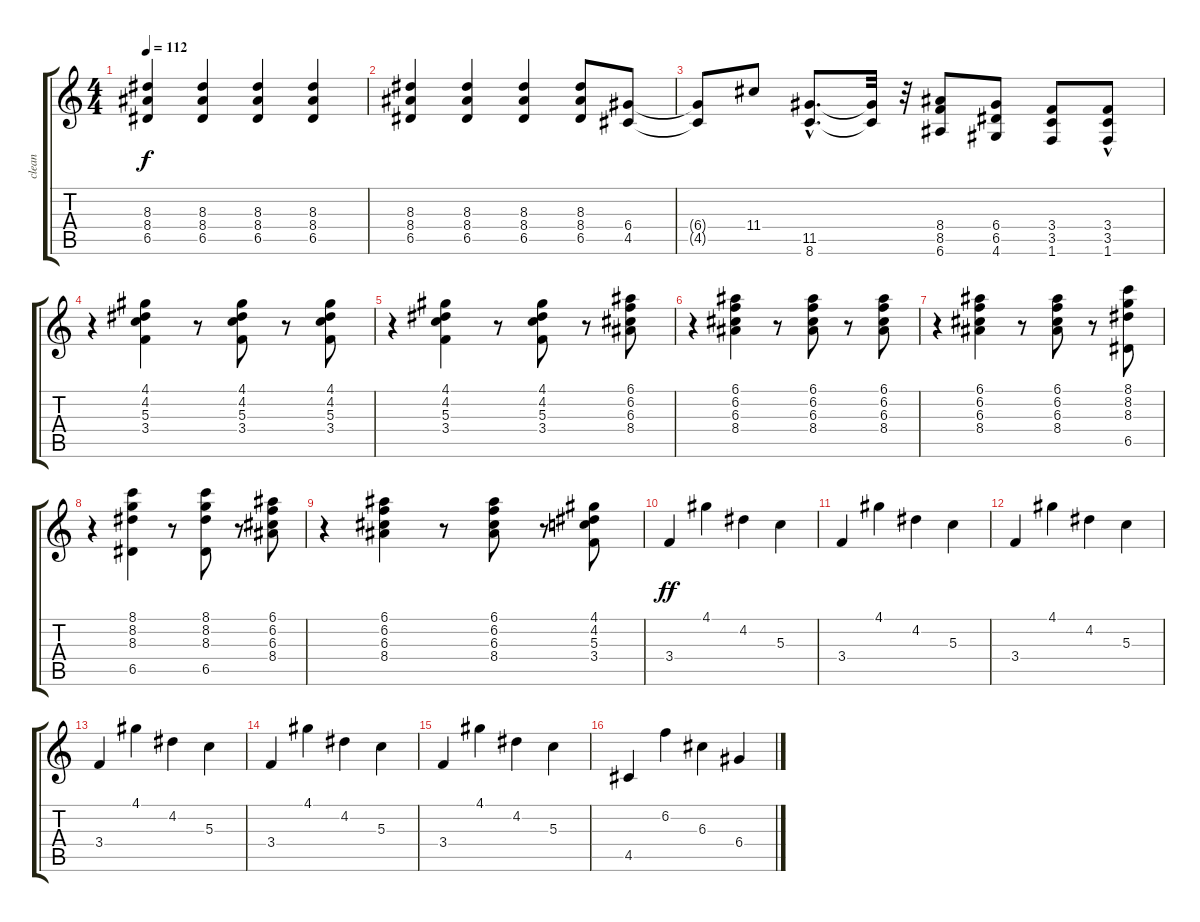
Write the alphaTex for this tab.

\track ("clean" "clean") {instrument electricguitarclean}
\staff {score tabs}
\tuning (E4 B3 G3 D3 A2 E2) {hide}
\ts (4 4)
\tempo 112
\clef g2
\ks c
(8.3 8.4 6.5).4{dy f} (8.3 8.4 6.5).4 (8.3 8.4 6.5).4 (8.3 8.4 6.5).4 |
(8.3 8.4 6.5).4 (8.3 8.4 6.5).4 (8.3 8.4 6.5).4 (8.3 8.4 6.5).8 (6.4 4.5).8 |
(6.4{t} 4.5{t}).8 11.4.8 (11.5{hac} 8.6{hac}).8{d} (11.5{t} 8.6{t}).32 r.32 (8.4 8.5 6.6).8 (6.4 6.5 4.6).8 (3.4 3.5 1.6).8 (3.4{hac} 3.5{hac} 1.6).8 |
r.4 (4.1 4.2 5.3 3.4).4 r.8 (4.1 4.2 5.3 3.4).8 r.8 (4.1 4.2 5.3 3.4).8 |
r.4 (4.1 4.2 5.3 3.4).4 r.8 (4.1 4.2 5.3 3.4).8 r.8 (6.1 6.2 6.3 8.4).8 |
r.4 (6.1 6.2 6.3 8.4).4 r.8 (6.1 6.2 6.3 8.4).8 r.8 (6.1 6.2 6.3 8.4).8 |
r.4 (6.1 6.2 6.3 8.4).4 r.8 (6.1 6.2 6.3 8.4).8 r.8 (8.1 8.2 8.3 6.5).8 |
r.4 (8.1 8.2 8.3 6.5).4 r.8 (8.1 8.2 8.3 6.5).8 r.8 (6.1 6.2 6.3 8.4).8 |
r.4 (6.1 6.2 6.3 8.4).4 r.8 (6.1 6.2 6.3 8.4).8 r.8 (4.1 4.2 5.3 3.4).8 |
3.4.4{dy ff} 4.1.4 4.2.4 5.3.4 |
3.4.4 4.1.4 4.2.4 5.3.4 |
3.4.4 4.1.4 4.2.4 5.3.4 |
3.4.4 4.1.4 4.2.4 5.3.4 |
3.4.4 4.1.4 4.2.4 5.3.4 |
3.4.4 4.1.4 4.2.4 5.3.4 |
4.5.4 6.2.4 6.3.4 6.4.4
